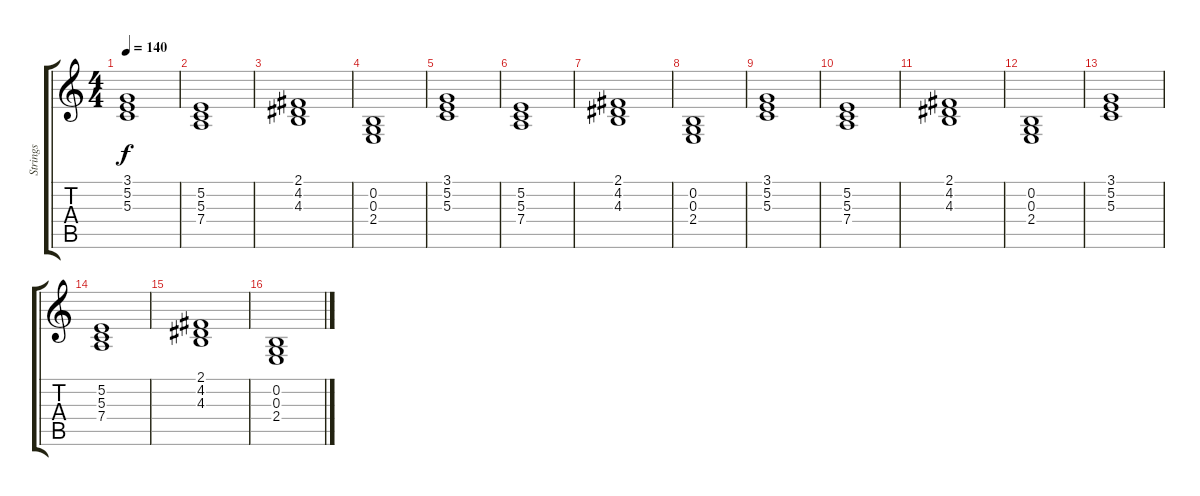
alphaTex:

\track ("Strings" "Strings") {instrument stringensemble1}
\staff {score tabs}
\tuning (E4 B3 G3 D3 A2 E2) {hide}
\ts (4 4)
\tempo 140
\clef g2
\ks c
(3.1 5.2 5.3).1{dy f} |
(5.2 5.3 7.4).1 |
(2.1 4.2 4.3).1 |
(0.2 0.3 2.4).1 |
(3.1 5.2 5.3).1 |
(5.2 5.3 7.4).1 |
(2.1 4.2 4.3).1 |
(0.2 0.3 2.4).1 |
(3.1 5.2 5.3).1 |
(5.2 5.3 7.4).1 |
(2.1 4.2 4.3).1 |
(0.2 0.3 2.4).1 |
(3.1 5.2 5.3).1 |
(5.2 5.3 7.4).1 |
(2.1 4.2 4.3).1 |
(0.2 0.3 2.4).1
